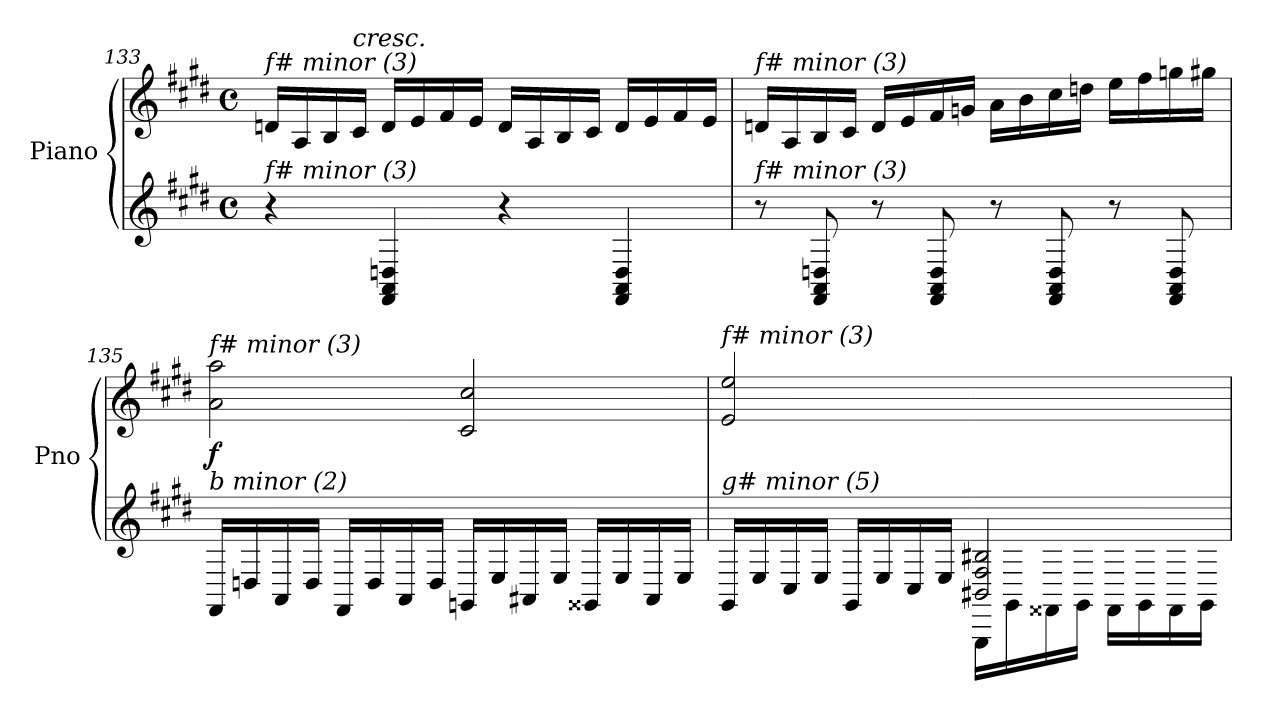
**kern	**kern	**dynam
*part1	*part1	*part1
*staff2	*staff1	*staff1/2
*I"Piano	*	*
*I'Pno	*	*
*clefG2	*clefG2	*
*k[f#c#g#d#]	*k[f#c#g#d#]	*
*M4/4	*M4/4	*
*met(c)	*met(c)	*
=133	=133	=133
!	!LO:TX:i:t=f# minor (3)	!
!LO:TX:i:t=f# minor (3)	!	!
4r	16dn/LL	.
.	16A/	.
.	16B/	.
!	!LO:TX:a:i:t=cresc.	!
.	16c#/JJ	.
4FF#/ 4AA/ 4Dn/	16d/LL	.
.	16e/	.
.	16f#/	.
.	16e/JJ	.
4r	16d/LL	.
.	16A/	.
.	16B/	.
.	16c#/JJ	.
4FF#/ 4AA/ 4D/	16d/LL	.
.	16e/	.
.	16f#/	.
.	16e/JJ	.
!!LO:LB:g=z
=134	=134	=134
!	!LO:TX:i:t=f# minor (3)	!
!LO:TX:i:t=f# minor (3)	!	!
8r	16dn/LL	.
.	16A/	.
8FF#/ 8AA/ 8Dn/	16B/	.
.	16c#/JJ	.
8r	16d/LL	.
.	16e/	.
8FF#/ 8AA/ 8D/	16f#/	.
.	16gn/JJ	.
8r	16a\LL	.
.	16b\	.
8FF#/ 8AA/ 8D/	16cc#\	.
.	16ddn\JJ	.
8r	16ee\LL	.
.	16ff#\	.
8FF#/ 8AA/ 8D/	16ggn\	.
.	16gg#X\JJ	.
=135	=135	=135
!	!LO:TX:i:t=f# minor (3)	!
!LO:TX:i:t=b minor (2)	!	!
!	!	!LO:DY:b
16FF#/LL	2a\ 2aa\	f
16Dn/	.	.
16AA/	.	.
16D/JJ	.	.
16FF#/LL	.	.
16D/	.	.
16AA/	.	.
16D/JJ	.	.
16GGni/LL	2c#/ 2cc#/	.
16E/	.	.
16AA#X/	.	.
16E/JJ	.	.
16GG##i/LL	.	.
16E/	.	.
16AA#/	.	.
16E/JJ	.	.
=136	=136	=136
*^	*	*
!	!	!LO:TX:i:t=f# minor (3)	!
!LO:TX:i:t=g# minor (5)	!	!	!
2ryy	16GG#/LL	2e/ 2ee/	.
.	16E/	.	.
.	16C#/	.	.
.	16E/JJ	.	.
.	16GG#/LL	.	.
.	16E/	.	.
.	16C#/	.	.
.	16E/JJ	.	.
2BB#X/ 2F#/ 2B#X/	16GGG#\LL	2ryy	.
.	16GG#\	.	.
.	16FF##X\	.	.
.	16GG#\JJ	.	.
.	16FF##\LL	.	.
.	16GG#\	.	.
.	16FF##\	.	.
.	16GG#\JJ	.	.
*v	*v	*	*
=	=	=
*-	*-	*-
